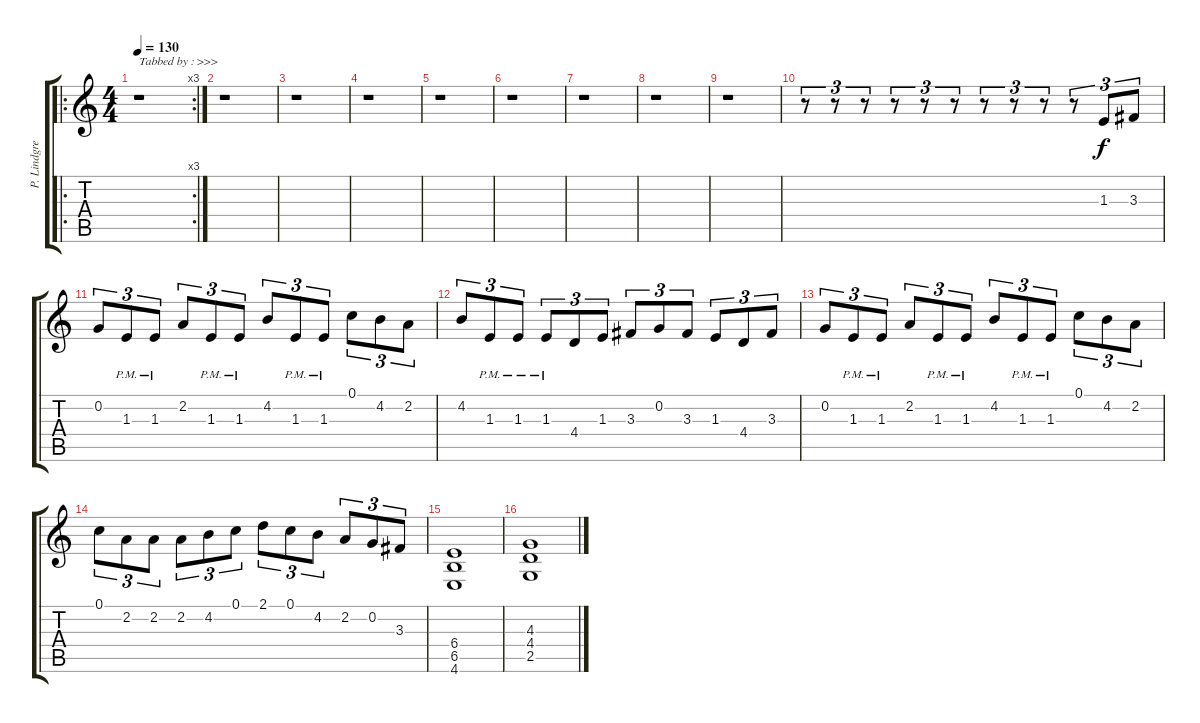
\track ("P. Lindgren (rhythm guitar)" "P. Lindgre") {instrument distortionguitar}
\staff {score tabs}
\tuning (C4 G3 Eb3 Bb2 F2 C2) {hide}
\ro
\rc 3
\ts (4 4)
\tempo 130
\clef g2
\ks c
r.1{txt "Tabbed by : >>>" dy f instrument distortionguitar} |
r.1 |
r.1 |
r.1 |
r.1 |
r.1 |
r.1 |
r.1 |
r.1 |
r.8{tu (3 2)} r.8{tu (3 2)} r.8{tu (3 2)} r.8{tu (3 2)} r.8{tu (3 2)} r.8{tu (3 2)} r.8{tu (3 2)} r.8{tu (3 2)} r.8{tu (3 2)} r.8{tu (3 2)} 1.3.8{tu (3 2)} 3.3.8{tu (3 2)} |
0.2.8{tu (3 2)} 1.3{pm}.8{tu (3 2)} 1.3{pm}.8{tu (3 2)} 2.2.8{tu (3 2)} 1.3{pm}.8{tu (3 2)} 1.3{pm}.8{tu (3 2)} 4.2.8{tu (3 2)} 1.3{pm}.8{tu (3 2)} 1.3{pm}.8{tu (3 2)} 0.1.8{tu (3 2)} 4.2.8{tu (3 2)} 2.2.8{tu (3 2)} |
4.2.8{tu (3 2)} 1.3{pm}.8{tu (3 2)} 1.3{pm}.8{tu (3 2)} 1.3{pm}.8{tu (3 2)} 4.4.8{tu (3 2)} 1.3.8{tu (3 2)} 3.3.8{tu (3 2)} 0.2.8{tu (3 2)} 3.3.8{tu (3 2)} 1.3.8{tu (3 2)} 4.4.8{tu (3 2)} 3.3.8{tu (3 2)} |
0.2.8{tu (3 2)} 1.3{pm}.8{tu (3 2)} 1.3{pm}.8{tu (3 2)} 2.2.8{tu (3 2)} 1.3{pm}.8{tu (3 2)} 1.3{pm}.8{tu (3 2)} 4.2.8{tu (3 2)} 1.3{pm}.8{tu (3 2)} 1.3{pm}.8{tu (3 2)} 0.1.8{tu (3 2)} 4.2.8{tu (3 2)} 2.2.8{tu (3 2)} |
0.1.8{tu (3 2)} 2.2.8{tu (3 2)} 2.2.8{tu (3 2)} 2.2.8{tu (3 2)} 4.2.8{tu (3 2)} 0.1.8{tu (3 2)} 2.1.8{tu (3 2)} 0.1.8{tu (3 2)} 4.2.8{tu (3 2)} 2.2.8{tu (3 2)} 0.2.8{tu (3 2)} 3.3.8{tu (3 2)} |
(6.4 6.5 4.6).1 |
(4.3 4.4 2.5).1
